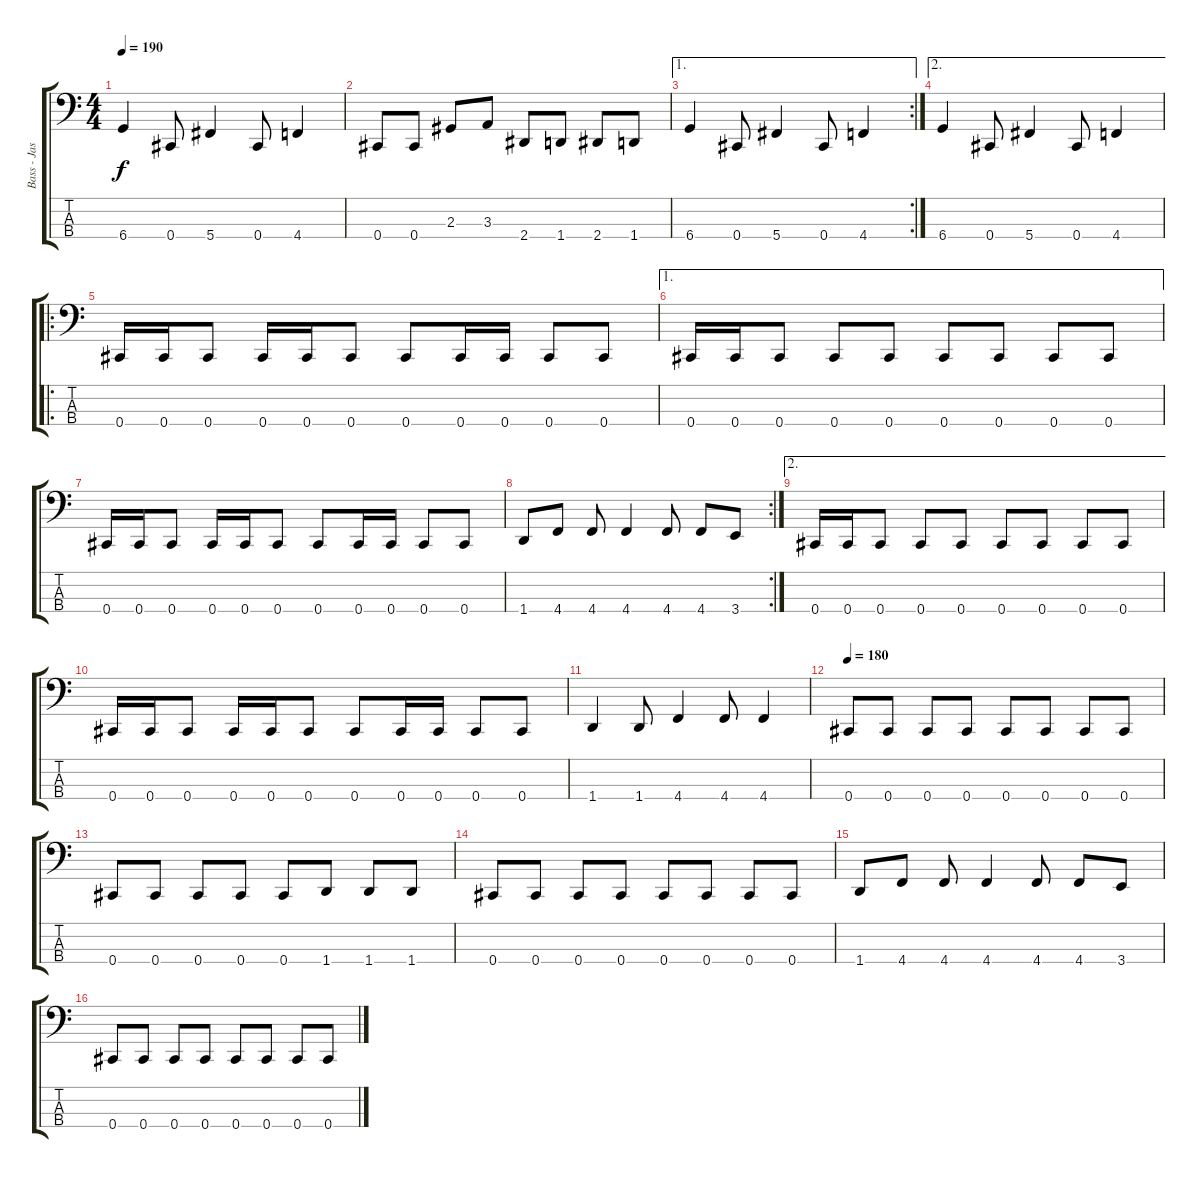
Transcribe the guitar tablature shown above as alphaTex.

\track ("Bass - Jason" "Bass - Jas") {instrument electricbasspick}
\staff {score tabs}
\tuning (E2 B1 Gb1 Db1) {hide}
\ts (4 4)
\tempo 190
\clef f4
\ks c
6.4.4{dy f} 0.4.8 5.4.4 0.4.8 4.4.4 |
0.4.8 0.4.8 2.3.8 3.3.8 2.4.8 1.4.8 2.4.8 1.4.8 |
\ae 1
\rc 2
6.4.4 0.4.8 5.4.4 0.4.8 4.4.4 |
\ae 2
6.4.4 0.4.8 5.4.4 0.4.8 4.4.4 |
\ro
0.4.16 0.4.16 0.4.8 0.4.16 0.4.16 0.4.8 0.4.8 0.4.16 0.4.16 0.4.8 0.4.8 |
\ae 1
0.4.16 0.4.16 0.4.8 0.4.8 0.4.8 0.4.8 0.4.8 0.4.8 0.4.8 |
0.4.16 0.4.16 0.4.8 0.4.16 0.4.16 0.4.8 0.4.8 0.4.16 0.4.16 0.4.8 0.4.8 |
\rc 2
1.4.8 4.4.8 4.4.8 4.4.4 4.4.8 4.4.8 3.4.8 |
\ae 2
0.4.16 0.4.16 0.4.8 0.4.8 0.4.8 0.4.8 0.4.8 0.4.8 0.4.8 |
0.4.16 0.4.16 0.4.8 0.4.16 0.4.16 0.4.8 0.4.8 0.4.16 0.4.16 0.4.8 0.4.8 |
1.4.4 1.4.8 4.4.4 4.4.8 4.4.4 |
\tempo 180
0.4.8 0.4.8 0.4.8 0.4.8 0.4.8 0.4.8 0.4.8 0.4.8 |
0.4.8 0.4.8 0.4.8 0.4.8 0.4.8 1.4.8 1.4.8 1.4.8 |
0.4.8 0.4.8 0.4.8 0.4.8 0.4.8 0.4.8 0.4.8 0.4.8 |
1.4.8 4.4.8 4.4.8 4.4.4 4.4.8 4.4.8 3.4.8 |
0.4.8 0.4.8 0.4.8 0.4.8 0.4.8 0.4.8 0.4.8 0.4.8
